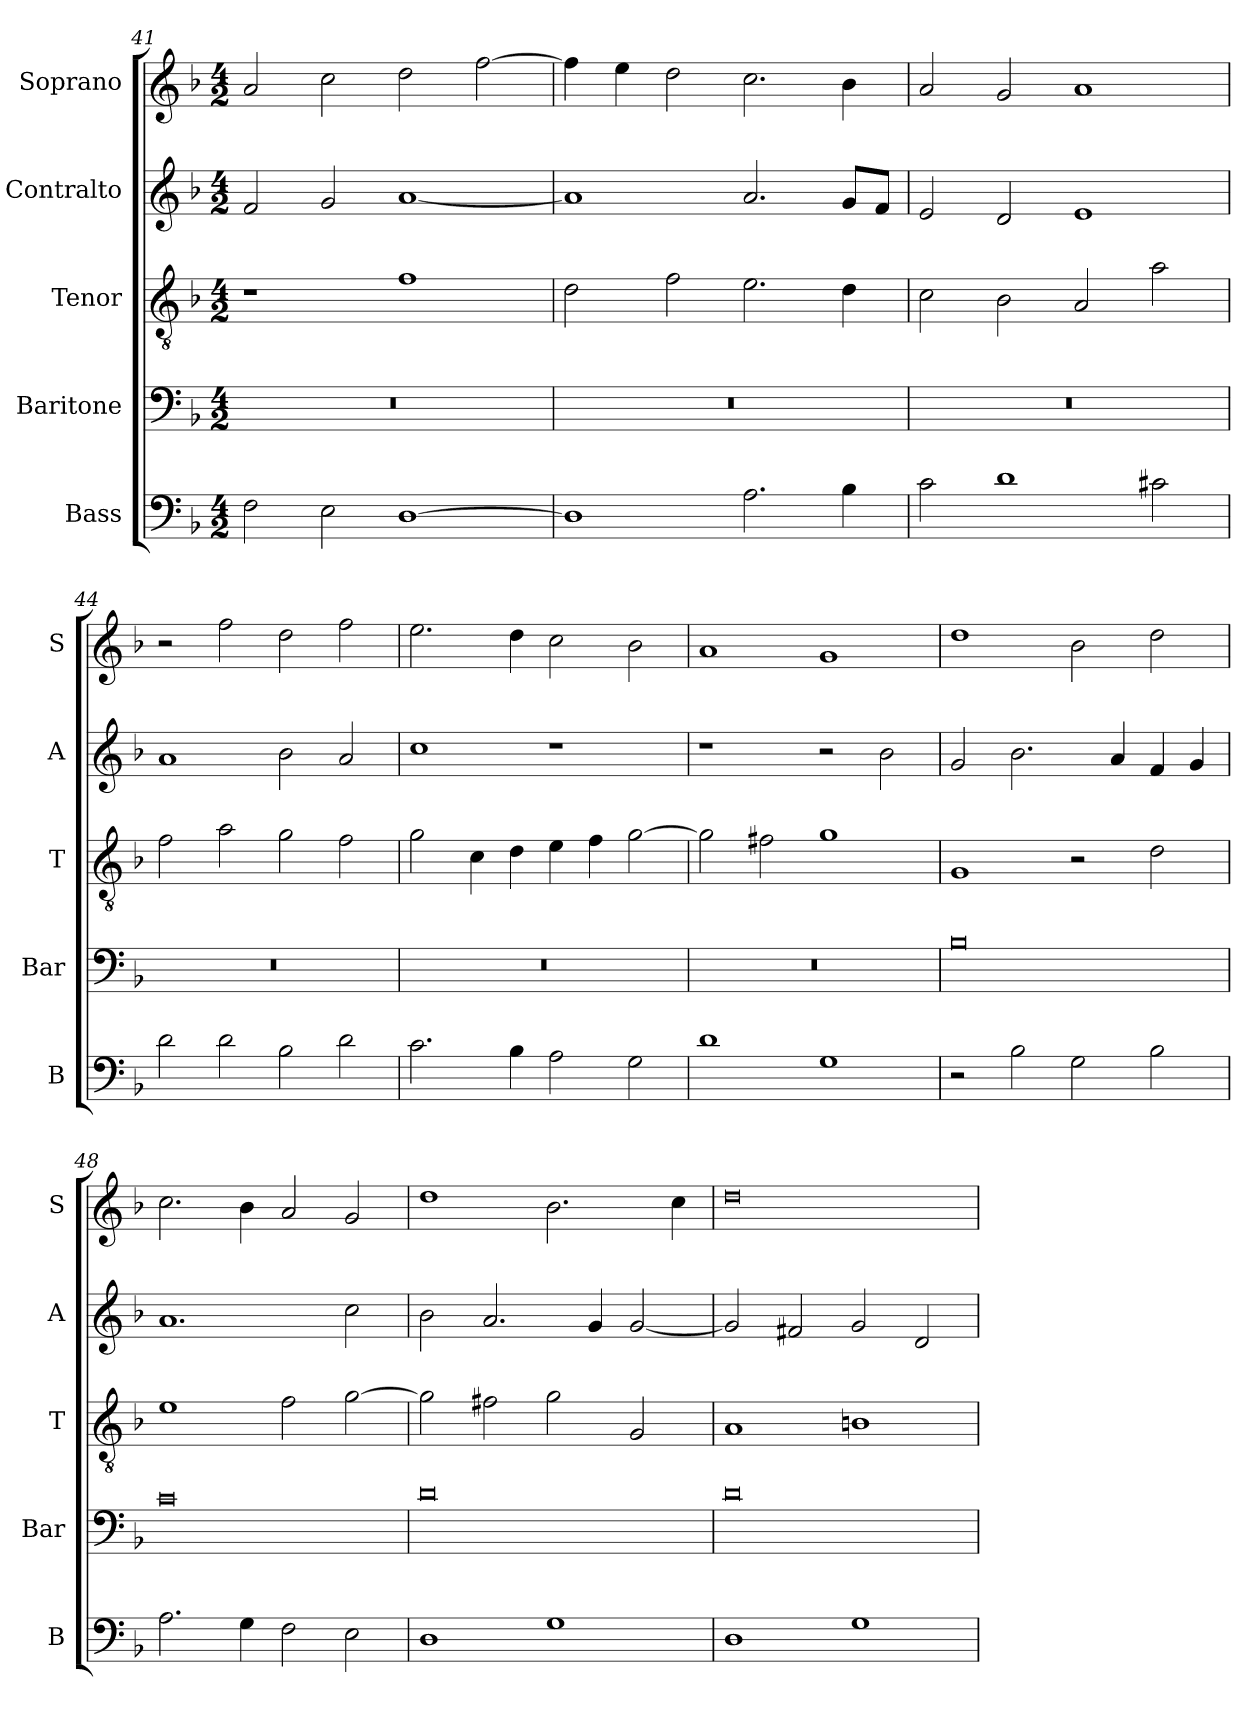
**kern	**kern	**kern	**kern	**kern
*part5	*part4	*part3	*part2	*part1
*staff5	*staff4	*staff3	*staff2	*staff1
*I"Bass	*I"Baritone	*I"Tenor	*I"Contralto	*I"Soprano
*I'B	*I'Bar	*I'T	*I'A	*I'S
*clefF4	*clefF4	*clefGv2	*clefG2	*clefG2
*k[b-]	*k[b-]	*k[b-]	*k[b-]	*k[b-]
*G:dor	*G:dor	*G:dor	*G:dor	*G:dor
*M4/2	*M4/2	*M4/2	*M4/2	*M4/2
=41	=41	=41	=41	=41
2F	0r	1r	2f	2a
2E	.	.	2g	2cc
[1D	.	1f	[1a	2dd
.	.	.	.	[2ff
=42	=42	=42	=42	=42
1D]	0r	2d	1a]	4ff]
.	.	.	.	4ee
.	.	2f	.	2dd
2.A	.	2.e	2.a	2.cc
4B-	.	4d	8g/L	4b-
.	.	.	8f/J	.
=43	=43	=43	=43	=43
2c	0r	2c	2e	2a
1d	.	2B-	2d	2g
.	.	2A	1e	1a
2c#X	.	2a	.	.
=44	=44	=44	=44	=44
2d	0r	2f	1a	2r
2d	.	2a	.	2ff
2B-	.	2g	2b-	2dd
2d	.	2f	2a	2ff
=45	=45	=45	=45	=45
2.c	0r	2g	1cc	2.ee
.	.	4c	.	.
4B-	.	4d	.	4dd
2A	.	4e	1r	2cc
.	.	4f	.	.
2G	.	[2g	.	2b-
=46	=46	=46	=46	=46
1d	0r	2g]	1r	1a
.	.	2f#X	.	.
1G	.	1g	2r	1g
.	.	.	2b-	.
=47	=47	=47	=47	=47
2r	0B-	1G	2g	1dd
2B-	.	.	2.b-	.
2G	.	2r	.	2b-
.	.	.	4a	.
2B-	.	2d	4f	2dd
.	.	.	4g	.
=48	=48	=48	=48	=48
2.A	0c	1e	1.a	2.cc
4G	.	.	.	4b-
2F	.	2f	.	2a
2E	.	[2g	2cc	2g
=49	=49	=49	=49	=49
1D	0d	2g]	2b-	1dd
.	.	2f#X	2.a	.
1G	.	2g	.	2.b-
.	.	.	4g	.
.	.	2G	[2g	.
.	.	.	.	4cc
=50	=50	=50	=50	=50
1D	0d	1A	2g]	0dd
.	.	.	2f#X	.
1G	.	1Bn	2g	.
.	.	.	2d	.
=	=	=	=	=
*-	*-	*-	*-	*-
